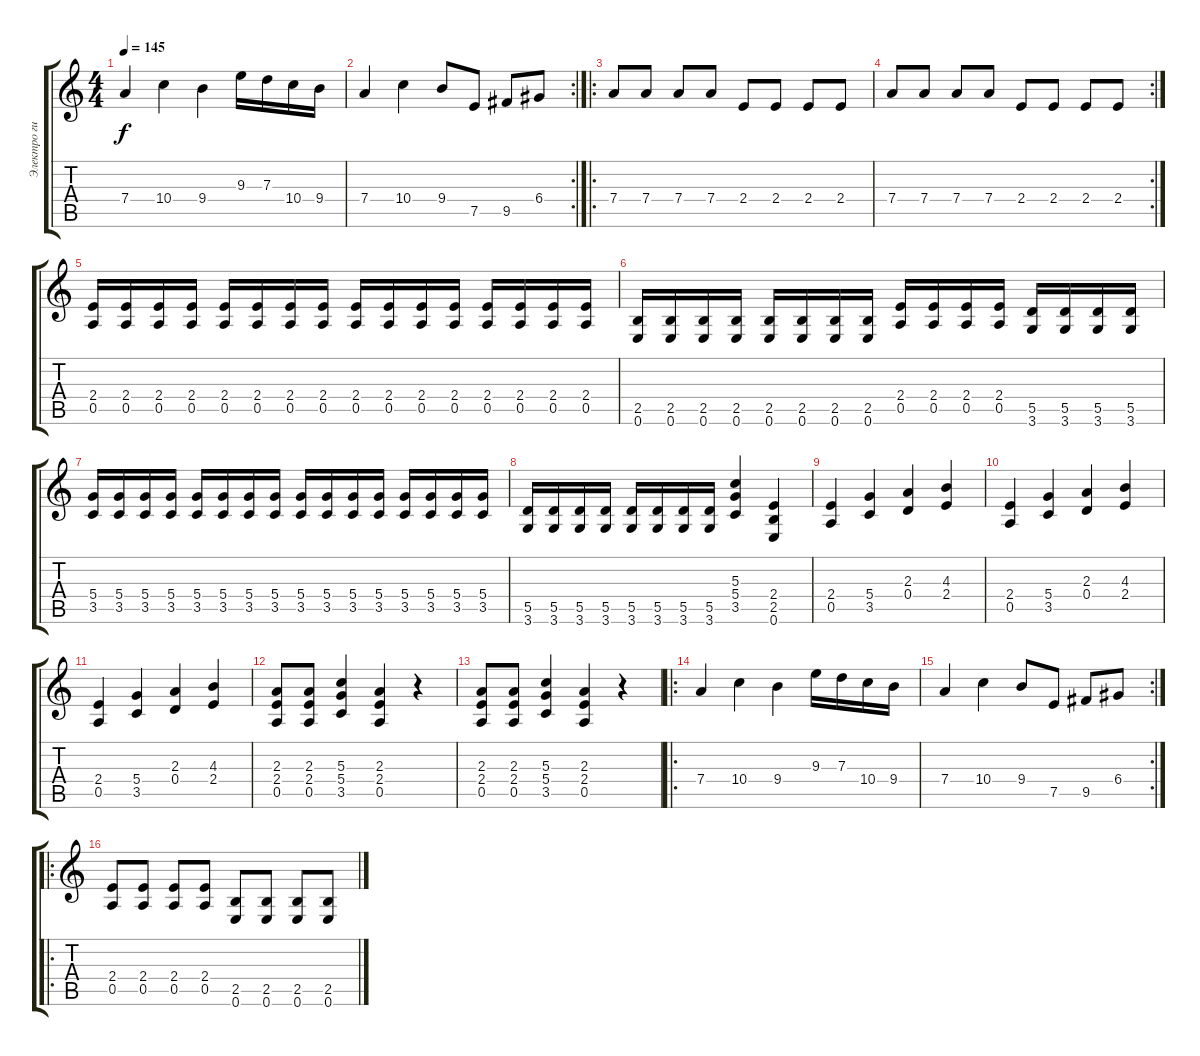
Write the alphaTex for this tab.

\track ("Электро гитара" "Электро ги") {instrument distortionguitar}
\staff {score tabs}
\tuning (E4 B3 G3 D3 A2 E2) {hide}
\ts (4 4)
\tempo 145
\clef g2
\ks c
7.4.4{dy f instrument distortionguitar} 10.4.4 9.4.4 9.3.16 7.3.16 10.4.16 9.4.16 |
\rc 2
7.4.4 10.4.4 9.4.8 7.5.8 9.5.8 6.4.8 |
\ro
7.4.8 7.4.8 7.4.8 7.4.8 2.4.8 2.4.8 2.4.8 2.4.8 |
\rc 2
7.4.8 7.4.8 7.4.8 7.4.8 2.4.8 2.4.8 2.4.8 2.4.8 |
(2.4 0.5).16 (2.4 0.5).16 (2.4 0.5).16 (2.4 0.5).16 (2.4 0.5).16 (2.4 0.5).16 (2.4 0.5).16 (2.4 0.5).16 (2.4 0.5).16 (2.4 0.5).16 (2.4 0.5).16 (2.4 0.5).16 (2.4 0.5).16 (2.4 0.5).16 (2.4 0.5).16 (2.4 0.5).16 |
(2.5 0.6).16 (2.5 0.6).16 (2.5 0.6).16 (2.5 0.6).16 (2.5 0.6).16 (2.5 0.6).16 (2.5 0.6).16 (2.5 0.6).16 (2.4 0.5).16 (2.4 0.5).16 (2.4 0.5).16 (2.4 0.5).16 (5.5 3.6).16 (5.5 3.6).16 (5.5 3.6).16 (5.5 3.6).16 |
(5.4 3.5).16 (5.4 3.5).16 (5.4 3.5).16 (5.4 3.5).16 (5.4 3.5).16 (5.4 3.5).16 (5.4 3.5).16 (5.4 3.5).16 (5.4 3.5).16 (5.4 3.5).16 (5.4 3.5).16 (5.4 3.5).16 (5.4 3.5).16 (5.4 3.5).16 (5.4 3.5).16 (5.4 3.5).16 |
(5.5 3.6).16 (5.5 3.6).16 (5.5 3.6).16 (5.5 3.6).16 (5.5 3.6).16 (5.5 3.6).16 (5.5 3.6).16 (5.5 3.6).16 (5.3 5.4 3.5).4 (2.4 2.5 0.6).4 |
(2.4 0.5).4 (5.4 3.5).4 (2.3 0.4).4 (4.3 2.4).4 |
(2.4 0.5).4 (5.4 3.5).4 (2.3 0.4).4 (4.3 2.4).4 |
(2.4 0.5).4 (5.4 3.5).4 (2.3 0.4).4 (4.3 2.4).4 |
(2.3 2.4 0.5).8 (2.3 2.4 0.5).8 (5.3 5.4 3.5).4 (2.3 2.4 0.5).4 r.4 |
(2.3 2.4 0.5).8 (2.3 2.4 0.5).8 (5.3 5.4 3.5).4 (2.3 2.4 0.5).4 r.4 |
\ro
7.4.4 10.4.4 9.4.4 9.3.16 7.3.16 10.4.16 9.4.16 |
\rc 2
7.4.4 10.4.4 9.4.8 7.5.8 9.5.8 6.4.8 |
\ro
(2.4 0.5).8 (2.4 0.5).8 (2.4 0.5).8 (2.4 0.5).8 (2.5 0.6).8 (2.5 0.6).8 (2.5 0.6).8 (2.5 0.6).8
